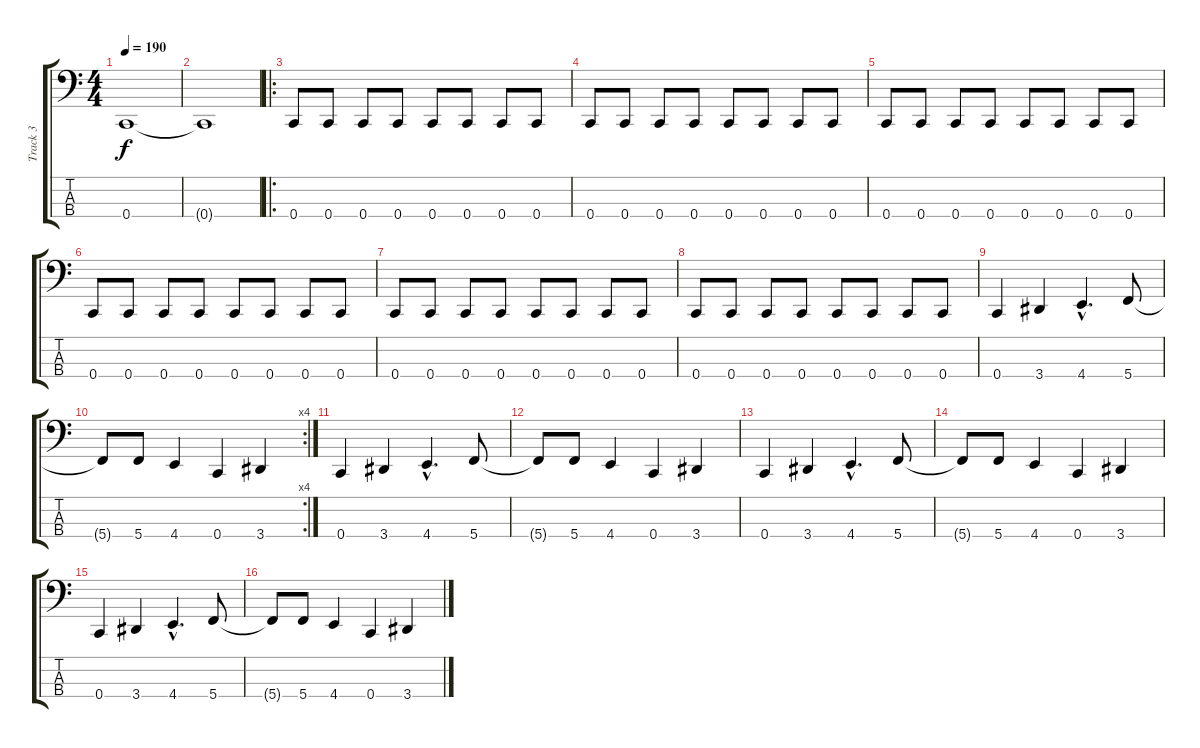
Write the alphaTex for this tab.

\track ("Track 3" "Track 3") {instrument electricbassfinger}
\staff {score tabs}
\tuning (F2 C2 G1 C1) {hide}
\ts (4 4)
\tempo 190
\clef f4
\ks c
0.4.1{dy f} |
0.4{t}.1 |
\ro
0.4.8 0.4.8 0.4.8 0.4.8 0.4.8 0.4.8 0.4.8 0.4.8 |
0.4.8 0.4.8 0.4.8 0.4.8 0.4.8 0.4.8 0.4.8 0.4.8 |
0.4.8 0.4.8 0.4.8 0.4.8 0.4.8 0.4.8 0.4.8 0.4.8 |
0.4.8 0.4.8 0.4.8 0.4.8 0.4.8 0.4.8 0.4.8 0.4.8 |
0.4.8 0.4.8 0.4.8 0.4.8 0.4.8 0.4.8 0.4.8 0.4.8 |
0.4.8 0.4.8 0.4.8 0.4.8 0.4.8 0.4.8 0.4.8 0.4.8 |
0.4.4 3.4.4 4.4{hac}.4{d} 5.4.8 |
\rc 4
5.4{t}.8 5.4.8 4.4.4 0.4.4 3.4.4 |
0.4.4 3.4.4 4.4{hac}.4{d} 5.4.8 |
5.4{t}.8 5.4.8 4.4.4 0.4.4 3.4.4 |
0.4.4 3.4.4 4.4{hac}.4{d} 5.4.8 |
5.4{t}.8 5.4.8 4.4.4 0.4.4 3.4.4 |
0.4.4 3.4.4 4.4{hac}.4{d} 5.4.8 |
5.4{t}.8 5.4.8 4.4.4 0.4.4 3.4.4
